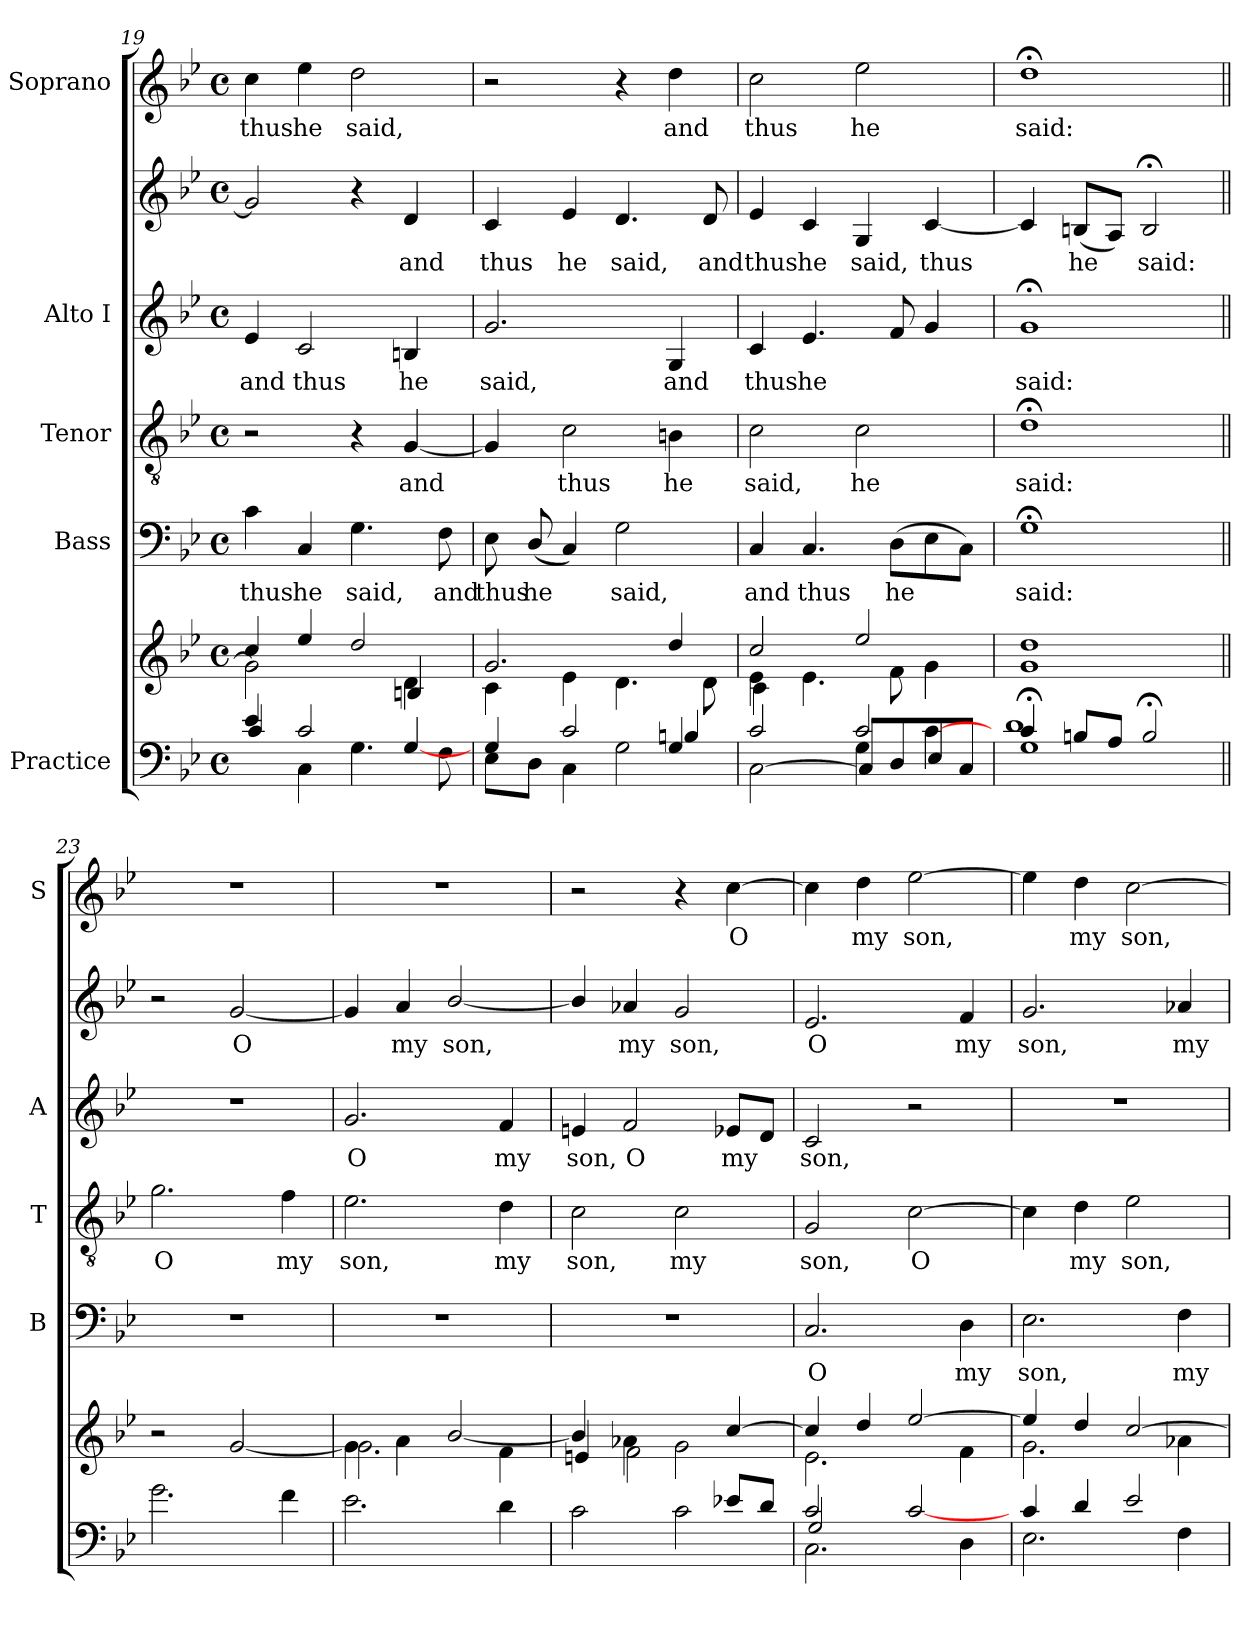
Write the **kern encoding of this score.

**kern	**kern	**kern	**text	**kern	**text	**kern	**text	**kern	**text	**kern	**text
*part5	*part5	*part4	*part4	*part3	*part3	*part2	*part2	*part2	*part2	*part1	*part1
*staff7	*staff6	*staff5	*staff5	*staff4	*staff4	*staff3	*staff3	*staff2	*staff2	*staff1	*staff1
*I"Practice	*	*I"Bass	*	*I"Tenor	*	*I"Alto I	*	*	*	*I"Soprano	*
*	*	*I'B	*	*I'T	*	*I'A	*	*	*	*I'S	*
*clefF4	*clefG2	*clefF4	*	*clefGv2	*	*clefG2	*	*clefG2	*	*clefG2	*
*k[b-e-]	*k[b-e-]	*k[b-e-]	*	*k[b-e-]	*	*k[b-e-]	*	*k[b-e-]	*	*k[b-e-]	*
*B-:	*B-:	*B-:	*	*B-:	*	*B-:	*	*B-:	*	*B-:	*
*M4/4	*M4/4	*M4/4	*	*M4/4	*	*M4/4	*	*M4/4	*	*M4/4	*
*met(c)	*met(c)	*met(c)	*	*met(c)	*	*met(c)	*	*met(c)	*	*met(c)	*
=19	=19	=19	=19	=19	=19	=19	=19	=19	=19	=19	=19
*^	*^	*	*	*	*	*	*	*	*	*	*
*	*^	*	*^	*	*	*	*	*	*	*	*	*	*
!	!	!	!	!	!	!	!LO:LY:b	!	!	!	!LO:LY:b	!	!	!	!LO:LY:b
4e-/	2ryy	4c/	4cc/	2g\]	2.ryy	4c\	thus	2r	.	4e-/	and	2g/]	.	4cc\	thus
!	!	!	!	!	!	!	!LO:LY:b	!	!	!	!LO:LY:b	!	!	!	!LO:LY:b
2c/	.	4C\	4ee-/	.	.	4C/	he	.	.	2c/	thus	.	.	4ee-\	he
!	!	!	!	!	!	!	!LO:LY:b	!	!	!	!	!	!	!	!LO:LY:b
.	4ryy	4.G\	2dd/	4ryy	.	4.G\	said,	4r	.	.	.	4r	.	2dd\	said,
!	!	!	!	!	!	!	!	!	!LO:LY:b	!	!LO:LY:b	!	!LO:LY:b	!	!
4ryy	[>4G/	.	.	4d\	4Bn/	.	.	[4G/	and	4Bn/	he	4d/	and	.	.
!	!	!	!	!	!	!	!LO:LY:b	!	!	!	!	!	!	!	!
.	.	8F\	.	.	.	8F\	and	.	.	.	.	.	.	.	.
=20	=20	=20	=20	=20	=20	=20	=20	=20	=20	=20	=20	=20	=20	=20	=20
!	!	!	!	!	!	!	!LO:LY:b	!	!	!	!LO:LY:b	!	!LO:LY:b	!	!
2.ryy	4G/	8E-\L	2ryy	4c\	2.g/	8E-\	thus	4G/]	.	2.g/	said,	4c/	thus	2r	.
!	!	!	!	!	!	!	!LO:LY:b	!	!	!	!	!	!	!	!
.	.	8D\J	.	.	.	(<8D/	he	.	.	.	.	.	.	.	.
!	!	!	!	!	!	!	!	!	!LO:LY:b	!	!	!	!LO:LY:b	!	!
.	2c/	4C\	.	4e-\	.	4C/)	.	2c\	thus	.	.	4e-/	he	.	.
!	!	!	!	!	!	!	!LO:LY:b	!	!	!	!	!	!LO:LY:b	!	!
.	.	2G\	4ryy	4.d\	.	2G\	said,	.	.	.	.	4.d/	said,	4r	.
!	!	!	!	!	!	!	!	!	!LO:LY:b	!	!LO:LY:b	!	!	!	!LO:LY:b
4G/	4Bn/	.	4dd/	.	4ryy	.	.	4Bn\	he	4G/	and	.	.	4dd\	and
!	!	!	!	!	!	!	!	!	!	!	!	!	!LO:LY:b	!	!
.	.	.	.	8d\	.	.	.	.	.	.	.	8d/	and	.	.
=21	=21	=21	=21	=21	=21	=21	=21	=21	=21	=21	=21	=21	=21	=21	=21
!	!	!	!	!	!	!	!LO:LY:b	!	!LO:LY:b	!	!LO:LY:b	!	!LO:LY:b	!	!LO:LY:b
4ryy	2c/	[<2C\	2cc/	4e-\	4c\	4C/	and	2c\	said,	4c/	thus	4e-/	thus	2cc\	thus
!	!	!	!	!	!	!	!LO:LY:b	!	!	!	!LO:LY:b	!	!LO:LY:b	!	!
4c/yy	.	.	.	2.ryy	4.e-\	4.C/	thus	.	.	4.e-/	he	4c/	he	.	.
!	!	!	!	!	!	!	!	!	!LO:LY:b	!	!	!	!LO:LY:b	!	!LO:LY:b
4G\	2c/	8C/L]	2ee-/	.	.	.	.	2c\	he	.	.	4G/	said,	2ee-\	he
!	!	!	!	!	!	!	!LO:LY:b	!	!	!	!	!	!	!	!
.	.	8D/	.	.	8f\	(>8D\L	he	.	.	8f/	.	.	.	.	.
!	!	!	!	!	!	!	!	!	!	!	!	!	!LO:LY:b	!	!
[<4c\	.	8E-/	.	.	4g\	8E-\	.	.	.	4g/	.	[4c/	thus	.	.
.	.	8C/J	.	.	.	8C\J)	.	.	.	.	.	.	.	.	.
*	*	*	*	*v	*v	*	*	*	*	*	*	*	*	*	*
!!LO:PB:g=z
=22	=22	=22	=22	=22	=22	=22	=22	=22	=22	=22	=22	=22	=22	=22
!	!	!	!	!	!	!LO:LY:b	!	!LO:LY:b	!	!LO:LY:b	!	!	!	!LO:LY:b
4c/	1d	1G;	1dd	1g	1G;<	said:	1d;<	said:	1g;	said:	4c/]	.	1dd;<	said:
!	!	!	!	!	!	!	!	!	!	!	!	!LO:LY:b	!	!
8Bn/L	.	.	.	.	.	.	.	.	.	.	(<8Bn/L	he	.	.
8A/J	.	.	.	.	.	.	.	.	.	.	8A/J)	.	.	.
!	!	!	!	!	!	!	!	!	!	!	!	!LO:LY:b	!	!
2B;/	.	.	.	.	.	.	.	.	.	.	2B;/	said:	.	.
*	*v	*v	*	*	*	*	*	*	*	*	*	*	*	*
=23||	=23||	=23||	=23||	=23||	=23||	=23||	=23||	=23||	=23||	=23||	=23||	=23||	=23||
*	*	*	*^	*	*	*	*	*	*	*	*	*	*
!	!	!	!	!	!	!	!	!LO:LY:b	!	!	!	!	!	!
2.g\	1ryy	1ryy	2r	1ryy	1r	.	2.g\	O	1r	.	2r	.	1r	.
!	!	!	!	!	!	!	!	!	!	!	!	!LO:LY:b	!	!
.	.	.	[2g/	.	.	.	.	.	.	.	[2g/	O	.	.
!	!	!	!	!	!	!	!	!LO:LY:b	!	!	!	!	!	!
4f\	.	.	.	.	.	.	4f\	my	.	.	.	.	.	.
=24	=24	=24	=24	=24	=24	=24	=24	=24	=24	=24	=24	=24	=24	=24
!	!	!	!	!	!	!	!	!LO:LY:b	!	!LO:LY:b	!	!	!	!
2.e-\	1ryy	1ryy	4g\]	2.g\	1r	.	2.e-\	son,	2.g/	O	4g/]	.	1r	.
!	!	!	!	!	!	!	!	!	!	!	!	!LO:LY:b	!	!
.	.	.	4a\	.	.	.	.	.	.	.	4a/	my	.	.
!	!	!	!	!	!	!	!	!	!	!	!	!LO:LY:b	!	!
.	.	.	[>2b-/	.	.	.	.	.	.	.	[2b-/	son,	.	.
!	!	!	!	!	!	!	!	!LO:LY:b	!	!LO:LY:b	!	!	!	!
4d\	.	.	.	4f\	.	.	4d\	my	4f/	my	.	.	.	.
=25	=25	=25	=25	=25	=25	=25	=25	=25	=25	=25	=25	=25	=25	=25
*	*^	*	*	*	*	*	*	*	*	*	*	*	*	*
!	!	!	!	!	!	!	!	!	!LO:LY:b	!	!LO:LY:b	!	!	!	!
2.ryy	2c\	1ryy	2ryy	4b-/]	4en/	1r	.	2c\	son,	4en/	son,	4b-/]	.	2r	.
!	!	!	!	!	!	!	!	!	!	!	!LO:LY:b	!	!LO:LY:b	!	!
.	.	.	.	4a-X\	2f\	.	.	.	.	2f/	O	4a-X/	my	.	.
!	!	!	!	!	!	!	!	!	!LO:LY:b	!	!	!	!LO:LY:b	!	!
.	2c\	.	4ryy	2g\	.	.	.	2c\	my	.	.	2g/	son,	4r	.
!	!	!	!	!	!	!	!	!	!	!	!LO:LY:b	!	!	!	!LO:LY:b
8e-X/L	.	.	[>4cc/	.	4ryy	.	.	.	.	8e-X/L	my	.	.	[4cc\	O
8d/J	.	.	.	.	.	.	.	.	.	8d/J	.	.	.	.	.
*	*	*	*	*v	*v	*	*	*	*	*	*	*	*	*	*
=26	=26	=26	=26	=26	=26	=26	=26	=26	=26	=26	=26	=26	=26	=26
!	!	!	!	!	!	!LO:LY:b	!	!LO:LY:b	!	!LO:LY:b	!	!LO:LY:b	!	!
2c/	2G/	2.C\	4cc/]	2.e-\	2.C/	O	2G/	son,	2c/	son,	2.e-/	O	4cc\]	.
!	!	!	!	!	!	!	!	!	!	!	!	!	!	!LO:LY:b
.	.	.	4dd/	.	.	.	.	.	.	.	.	.	4dd\	my
!	!	!	!	!	!	!	!	!LO:LY:b	!	!	!	!	!	!LO:LY:b
2ryy	[>2c/	.	[>2ee-/	.	.	.	[2c\	O	2r	.	.	.	[2ee-\	son,
!	!	!	!	!	!	!LO:LY:b	!	!	!	!	!	!LO:LY:b	!	!
.	.	4D\	.	4f\	4D\	my	.	.	.	.	4f/	my	.	.
=27	=27	=27	=27	=27	=27	=27	=27	=27	=27	=27	=27	=27	=27	=27
*	*	*	*	*^	*	*	*	*	*	*	*	*	*	*
!	!	!	!	!	!	!	!LO:LY:b	!	!	!	!	!	!LO:LY:b	!	!
*	*v	*v	*	*	*	*	*	*	*	*	*	*	*	*	*
4c/	2.E-\	4ee-/]	2.g\	1ryy	2.E-\	son,	4c\]	.	1r	.	2.g/	son,	4ee-\]	.
!	!	!	!	!	!	!	!	!LO:LY:b	!	!	!	!	!	!LO:LY:b
4d/	.	4dd/	.	.	.	.	4d\	my	.	.	.	.	4dd\	my
!	!	!	!	!	!	!	!	!LO:LY:b	!	!	!	!	!	!LO:LY:b
2e-/	.	[>2cc/	.	.	.	.	2e-\	son,	.	.	.	.	[2cc\	son,
!	!	!	!	!	!	!LO:LY:b	!	!	!	!	!	!LO:LY:b	!	!
.	4F\	.	4a-X\	.	4F\	my	.	.	.	.	4a-X/	my	.	.
*v	*v	*	*	*	*	*	*	*	*	*	*	*	*	*
*	*v	*v	*v	*	*	*	*	*	*	*	*	*	*
=	=	=	=	=	=	=	=	=	=	=	=
*-	*-	*-	*-	*-	*-	*-	*-	*-	*-	*-	*-
